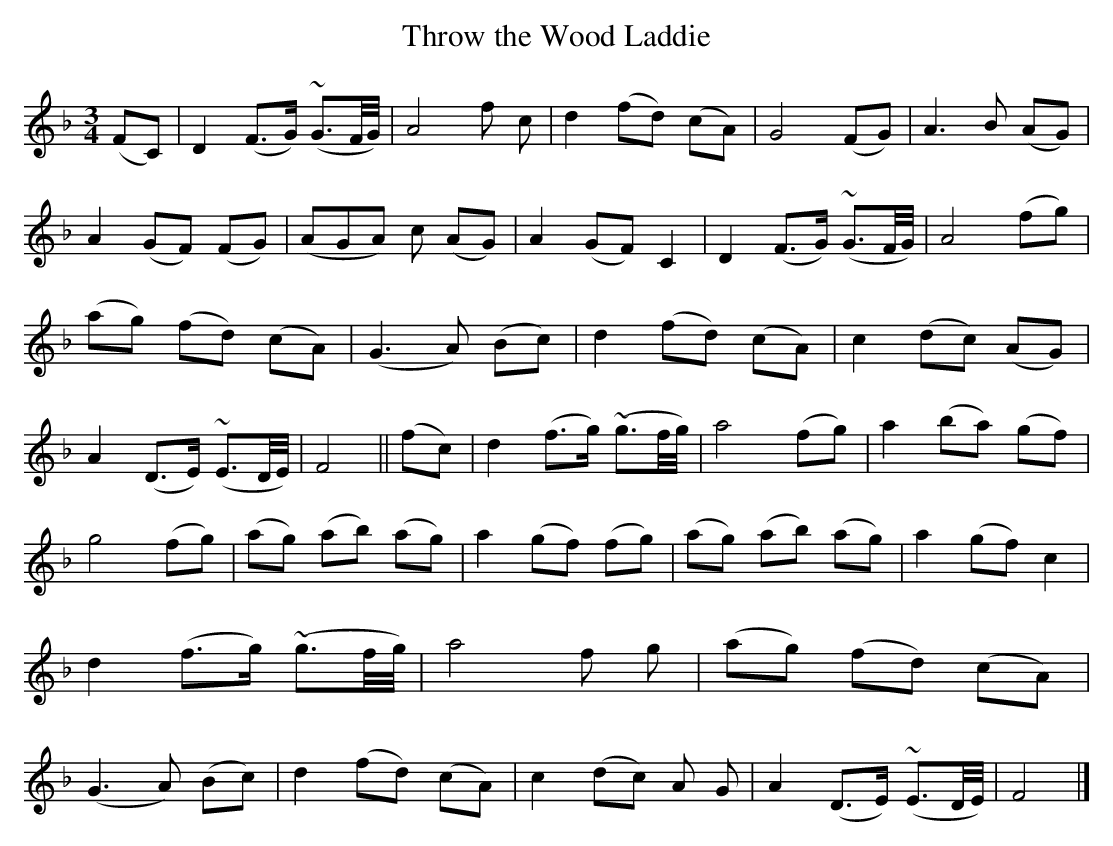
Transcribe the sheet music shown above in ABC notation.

X:1
T:Throw the Wood Laddie
L:1/8
M:3/4
K:F
(FC)|D2(F3/2G/) (~G3/2F/4G/4)|A4f c|d2(fd) (cA)|\
G4(FG)|A3 B (AG)|A2(GF) (FG)|(AGA) c (AG)|\
A2(GF)C2|D2(F3/2G/) (~G3/2F/4G/4)|A4(fg)|\
(ag) (fd) (cA)|(G3 A) (Bc)|d2(fd) (cA)|c2(dc) (AG)|\
A2(D3/2E/) (~E3/2D/4E/4)|F4||(fc)|d2 (f3/2g/) (~g3/2f/4g/4)|\
a4(fg)|a2(ba) (gf)|g4(fg)|(ag) (ab) (ag)|a2(gf) (fg)|\
(ag) (ab) (ag)|a2(gf)c2|d2(f3/2g/) (~g3/2f/4g/4)|a4f g|\
(ag) (fd) (cA)|(G3 A) (Bc)|d2(fd) (cA)|c2(dc) A G|\
A2 (D3/2E/) (~E3/2D/4E/4)|F4|]
